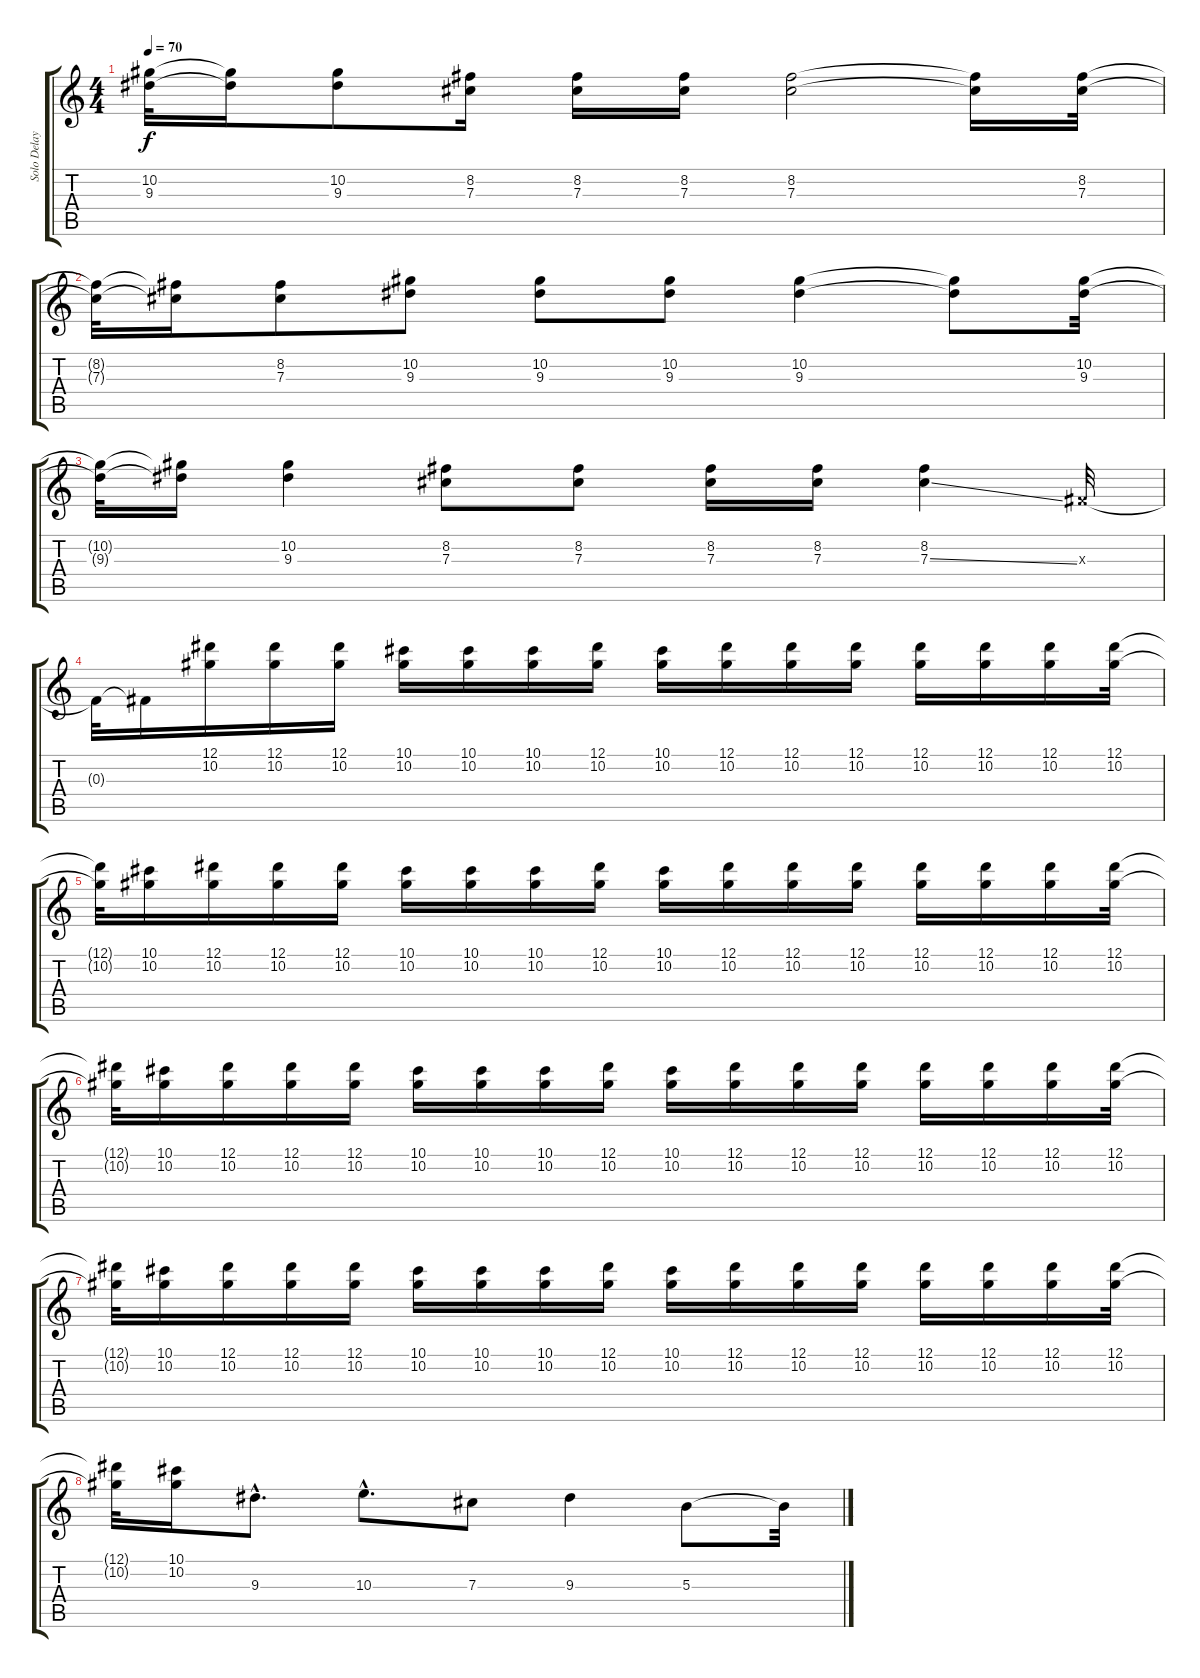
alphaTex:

\track ("Solo Delay" "Solo Delay") {instrument distortionguitar}
\staff {score tabs}
\tuning (Eb4 Bb3 Gb3 Db3 Ab2 Eb2) {hide}
\ts (4 4)
\tempo 70
\clef g2
\ks c
(10.2{t} 9.3{t}).32{dy f} (10.2{t} 9.3{t}).16 (10.2 9.3).8 (8.2 7.3).16 (8.2 7.3).16 (8.2 7.3).16 (8.2 7.3).2 (8.2{t} 7.3{t}).16 (8.2 7.3).32 |
(8.2{t} 7.3{t}).32 (8.2{t} 7.3{t}).16 (8.2 7.3).8 (10.2 9.3).8 (10.2 9.3).8 (10.2 9.3).8 (10.2 9.3).4 (10.2{t} 9.3{t}).8 (10.2 9.3).32 |
(10.2{t} 9.3{t}).32 (10.2{t} 9.3{t}).16 (10.2 9.3).4 (8.2 7.3).8 (8.2 7.3).8 (8.2 7.3).16 (8.2 7.3).16 (8.2 7.3{ss}).4 0.3{x}.32 |
0.3{t}.32 0.3{t}.16 (12.1 10.2).16 (12.1 10.2).16 (12.1 10.2).16 (10.1 10.2).16 (10.1 10.2).16 (10.1 10.2).16 (12.1 10.2).16 (10.1 10.2).16 (12.1 10.2).16 (12.1 10.2).16 (12.1 10.2).16 (12.1 10.2).16 (12.1 10.2).16 (12.1 10.2).16 (12.1 10.2).32 |
(12.1{t} 10.2{t}).32 (10.1 10.2).16 (12.1 10.2).16 (12.1 10.2).16 (12.1 10.2).16 (10.1 10.2).16 (10.1 10.2).16 (10.1 10.2).16 (12.1 10.2).16 (10.1 10.2).16 (12.1 10.2).16 (12.1 10.2).16 (12.1 10.2).16 (12.1 10.2).16 (12.1 10.2).16 (12.1 10.2).16 (12.1 10.2).32 |
(12.1{t} 10.2{t}).32 (10.1 10.2).16 (12.1 10.2).16 (12.1 10.2).16 (12.1 10.2).16 (10.1 10.2).16 (10.1 10.2).16 (10.1 10.2).16 (12.1 10.2).16 (10.1 10.2).16 (12.1 10.2).16 (12.1 10.2).16 (12.1 10.2).16 (12.1 10.2).16 (12.1 10.2).16 (12.1 10.2).16 (12.1 10.2).32 |
(12.1{t} 10.2{t}).32 (10.1 10.2).16 (12.1 10.2).16 (12.1 10.2).16 (12.1 10.2).16 (10.1 10.2).16 (10.1 10.2).16 (10.1 10.2).16 (12.1 10.2).16 (10.1 10.2).16 (12.1 10.2).16 (12.1 10.2).16 (12.1 10.2).16 (12.1 10.2).16 (12.1 10.2).16 (12.1 10.2).16 (12.1 10.2).32 |
(12.1{t} 10.2{t}).32 (10.1 10.2).16 9.3{hac}.8{d} 10.3{hac}.8{d} 7.3.8 9.3.4 5.3.8 5.3{t}.32
